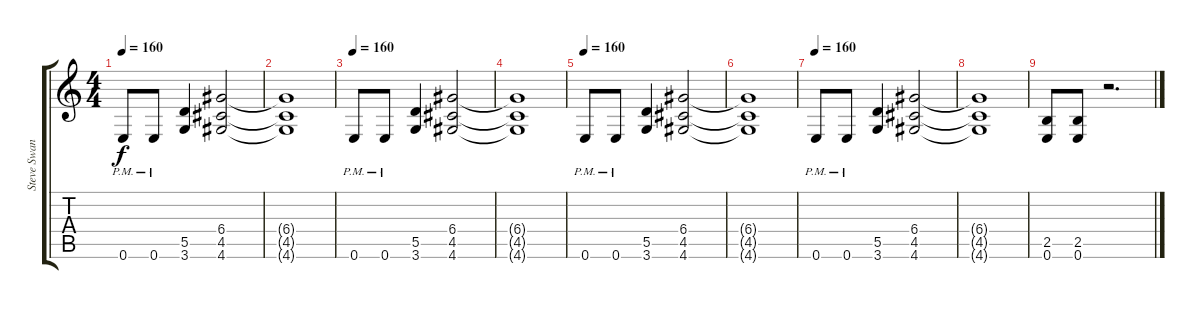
\track ("Steve Swanson" "Steve Swan") {instrument distortionguitar}
\staff {score tabs}
\tuning (E4 B3 G3 D3 A2 E2) {hide}
\ts (4 4)
\tempo 160
\clef g2
\ks c
0.6{pm}.8{dy f} 0.6{pm}.8 (5.5 3.6).4 (6.4 4.5 4.6).2 |
(6.4{t} 4.5{t} 4.6{t}).1 |
\tempo 160
0.6{pm}.8 0.6{pm}.8 (5.5 3.6).4 (6.4 4.5 4.6).2 |
(6.4{t} 4.5{t} 4.6{t}).1 |
\tempo 160
0.6{pm}.8 0.6{pm}.8 (5.5 3.6).4 (6.4 4.5 4.6).2 |
(6.4{t} 4.5{t} 4.6{t}).1 |
\tempo 152
\tempo 160
0.6{pm}.8 0.6{pm}.8 (5.5 3.6).4 (6.4 4.5 4.6).2 |
(6.4{t} 4.5{t} 4.6{t}).1 |
(2.5 0.6).8 (2.5 0.6).8 r.2{d}
